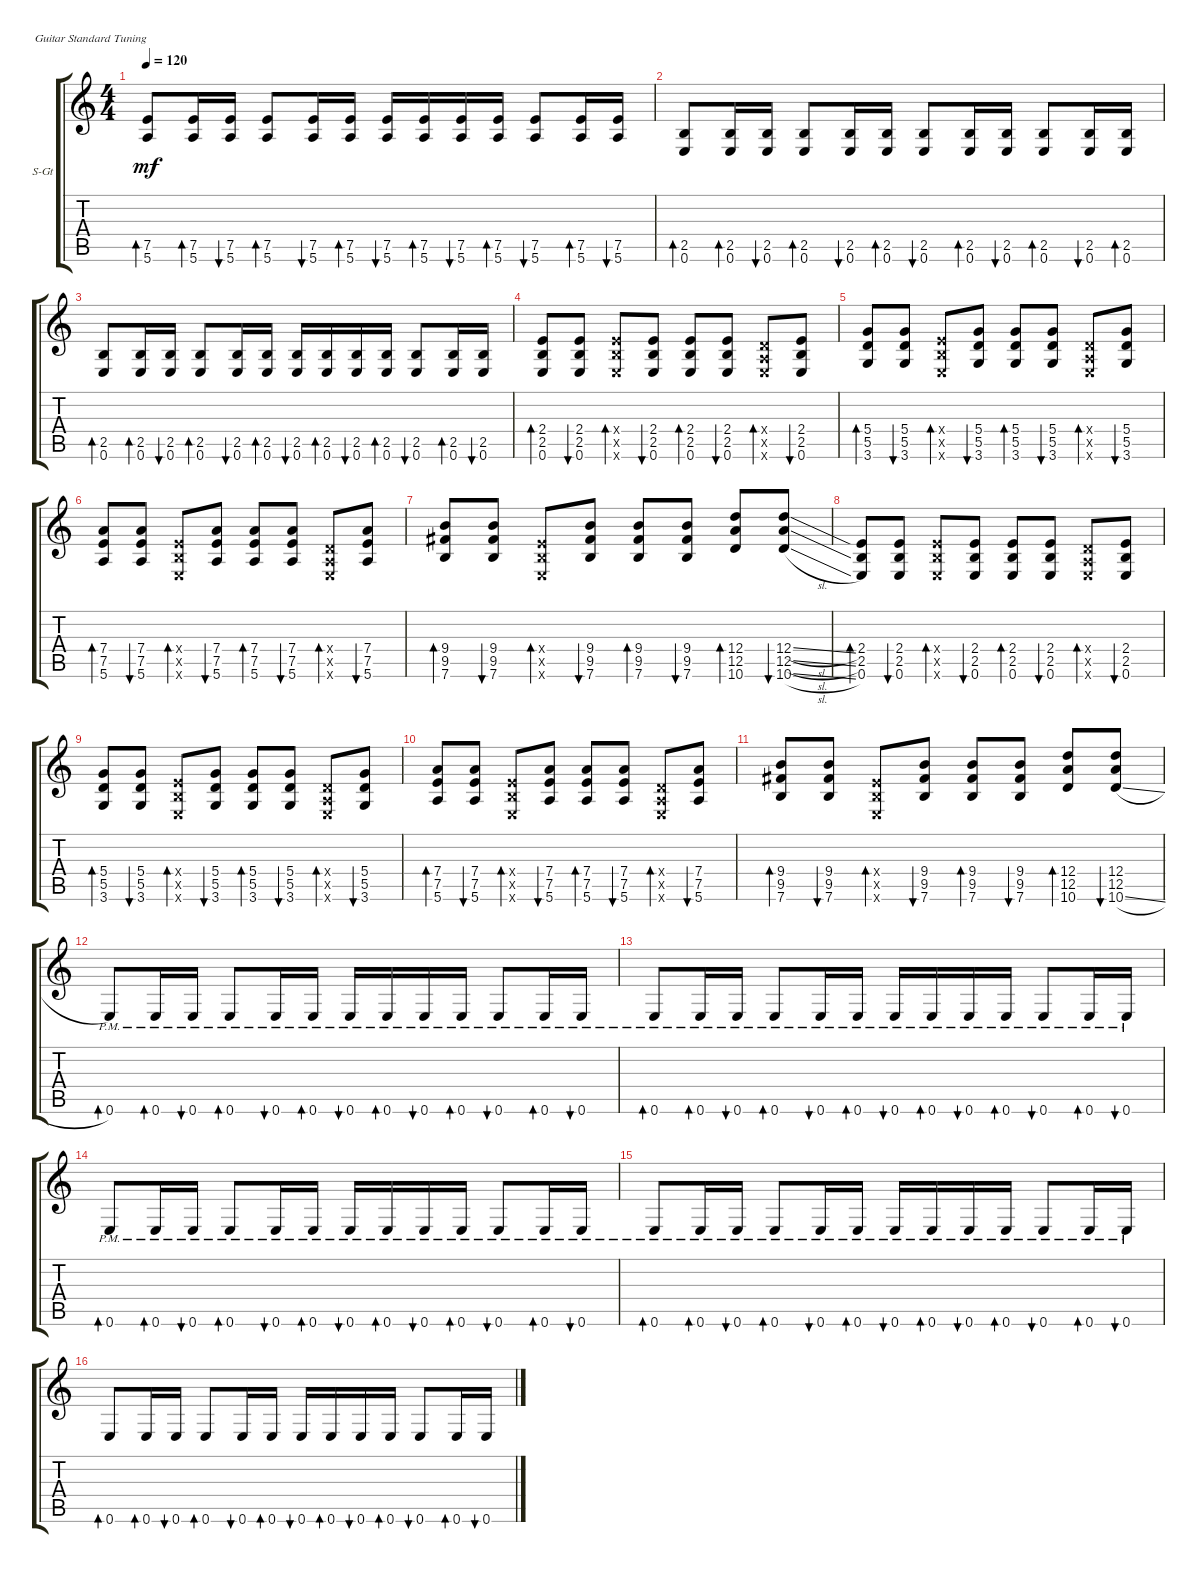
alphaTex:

\bracketExtendMode groupsimilarinstruments
\firstSystemTrackNameOrientation horizontal
\otherSystemsTrackNameOrientation horizontal
\track ("Steel Guitar" "S-Gt") {instrument acousticguitarsteel}
\staff {score tabs}
\tuning (E4 B3 G3 D3 A2 E2)
\ts (4 4)
\tempo 120
\clef g2
\ks c
(7.5 5.6).8{bd 30 dy mf} (7.5 5.6).16{bd 30} (7.5 5.6).16{bu 30} (7.5 5.6).8{bd 30} (7.5 5.6).16{bu 30} (7.5 5.6).16{bd 30} (7.5 5.6).16{bu 30} (7.5 5.6).16{bd 30} (7.5 5.6).16{bu 30} (7.5 5.6).16{bd 30} (7.5 5.6).8{bu 30} (7.5 5.6).16{bd 30} (7.5 5.6).16{bu 30} |
(2.5 0.6).8{bd 30} (2.5 0.6).16{bd 30} (2.5 0.6).16{bu 30} (2.5 0.6).8{bd 30} (2.5 0.6).16{bu 30} (2.5 0.6).16{bd 30} (2.5 0.6).8{bu 30} (2.5 0.6).16{bd 30} (2.5 0.6).16{bu 30} (2.5 0.6).8{bd 30} (2.5 0.6).16{bu 30} (2.5 0.6).16{bd 30} |
(2.5 0.6).8{bd 30} (2.5 0.6).16{bd 30} (2.5 0.6).16{bu 30} (2.5 0.6).8{bd 30} (2.5 0.6).16{bu 30} (2.5 0.6).16{bd 30} (2.5 0.6).16{bu 30} (2.5 0.6).16{bd 30} (2.5 0.6).16{bu 30} (2.5 0.6).16{bd 30} (2.5 0.6).8{bu 30} (2.5 0.6).16{bd 30} (2.5 0.6).16{bu 30} |
(2.4 2.5 0.6).8{bd 30} (2.4 2.5 0.6).8{bu 30} (2.4{x} 2.5{x} 0.6{x}).8{bd 30} (2.4 2.5 0.6).8{bu 30} (2.4 2.5 0.6).8{bd 30} (2.4 2.5 0.6).8{bu 30} (0.4{x} 0.5{x} 0.6{x}).8{bd 30} (2.4 2.5 0.6).8{bu 30} |
(5.4 5.5 3.6).8{bd 30} (5.4 5.5 3.6).8{bu 30} (2.4{x} 2.5{x} 0.6{x}).8{bd 30} (5.4 5.5 3.6).8{bu 30} (5.4 5.5 3.6).8{bd 30} (5.4 5.5 3.6).8{bu 30} (0.4{x} 0.5{x} 0.6{x}).8{bd 30} (5.4 5.5 3.6).8{bu 30} |
(7.4 7.5 5.6).8{bd 30} (7.4 7.5 5.6).8{bu 30} (2.4{x} 2.5{x} 0.6{x}).8{bd 30} (7.4 7.5 5.6).8{bu 30} (7.4 7.5 5.6).8{bd 30} (7.4 7.5 5.6).8{bu 30} (0.4{x} 0.5{x} 0.6{x}).8{bd 30} (7.4 7.5 5.6).8{bu 30} |
(9.4 9.5 7.6).8{bd 30} (9.4 9.5 7.6).8{bu 30} (2.4{x} 2.5{x} 0.6{x}).8{bd 30} (9.4 9.5 7.6).8{bu 30} (9.4 9.5 7.6).8{bd 30} (9.4 9.5 7.6).8{bu 30} (12.4 12.5 10.6).8{bd 30} (12.4{sl} 12.5{sl} 10.6{sl}).8{bu 30} |
(2.4 2.5 0.6).8{bd 30} (2.4 2.5 0.6).8{bu 30} (2.4{x} 2.5{x} 0.6{x}).8{bd 30} (2.4 2.5 0.6).8{bu 30} (2.4 2.5 0.6).8{bd 30} (2.4 2.5 0.6).8{bu 30} (0.4{x} 0.5{x} 0.6{x}).8{bd 30} (2.4 2.5 0.6).8{bu 30} |
(5.4 5.5 3.6).8{bd 30} (5.4 5.5 3.6).8{bu 30} (2.4{x} 2.5{x} 0.6{x}).8{bd 30} (5.4 5.5 3.6).8{bu 30} (5.4 5.5 3.6).8{bd 30} (5.4 5.5 3.6).8{bu 30} (0.4{x} 0.5{x} 0.6{x}).8{bd 30} (5.4 5.5 3.6).8{bu 30} |
(7.4 7.5 5.6).8{bd 30} (7.4 7.5 5.6).8{bu 30} (2.4{x} 2.5{x} 0.6{x}).8{bd 30} (7.4 7.5 5.6).8{bu 30} (7.4 7.5 5.6).8{bd 30} (7.4 7.5 5.6).8{bu 30} (0.4{x} 0.5{x} 0.6{x}).8{bd 30} (7.4 7.5 5.6).8{bu 30} |
(9.4 9.5 7.6).8{bd 30} (9.4 9.5 7.6).8{bu 30} (2.4{x} 2.5{x} 0.6{x}).8{bd 30} (9.4 9.5 7.6).8{bu 30} (9.4 9.5 7.6).8{bd 30} (9.4 9.5 7.6).8{bu 30} (12.4 12.5 10.6).8{bd 30} (12.4 12.5 10.6{sl}).8{bu 30} |
0.6{pm}.8{bd 30} 0.6{pm}.16{bd 30} 0.6{pm}.16{bu 30} 0.6{pm}.8{bd 30} 0.6{pm}.16{bu 30} 0.6{pm}.16{bd 30} 0.6{pm}.16{bu 30} 0.6{pm}.16{bd 30} 0.6{pm}.16{bu 30} 0.6{pm}.16{bd 30} 0.6{pm}.8{bu 30} 0.6{pm}.16{bd 30} 0.6{pm}.16{bu 30} |
0.6{pm}.8{bd 30} 0.6{pm}.16{bd 30} 0.6{pm}.16{bu 30} 0.6{pm}.8{bd 30} 0.6{pm}.16{bu 30} 0.6{pm}.16{bd 30} 0.6{pm}.16{bu 30} 0.6{pm}.16{bd 30} 0.6{pm}.16{bu 30} 0.6{pm}.16{bd 30} 0.6{pm}.8{bu 30} 0.6{pm}.16{bd 30} 0.6{pm}.16{bu 30} |
0.6{pm}.8{bd 30} 0.6{pm}.16{bd 30} 0.6{pm}.16{bu 30} 0.6{pm}.8{bd 30} 0.6{pm}.16{bu 30} 0.6{pm}.16{bd 30} 0.6{pm}.16{bu 30} 0.6{pm}.16{bd 30} 0.6{pm}.16{bu 30} 0.6{pm}.16{bd 30} 0.6{pm}.8{bu 30} 0.6{pm}.16{bd 30} 0.6{pm}.16{bu 30} |
0.6{pm}.8{bd 30} 0.6{pm}.16{bd 30} 0.6{pm}.16{bu 30} 0.6{pm}.8{bd 30} 0.6{pm}.16{bu 30} 0.6{pm}.16{bd 30} 0.6{pm}.16{bu 30} 0.6{pm}.16{bd 30} 0.6{pm}.16{bu 30} 0.6{pm}.16{bd 30} 0.6{pm}.8{bu 30} 0.6{pm}.16{bd 30} 0.6{pm}.16{bu 30} |
0.6.8{bd 30} 0.6.16{bd 30} 0.6.16{bu 30} 0.6.8{bd 30} 0.6.16{bu 30} 0.6.16{bd 30} 0.6.16{bu 30} 0.6.16{bd 30} 0.6.16{bu 30} 0.6.16{bd 30} 0.6.8{bu 30} 0.6.16{bd 30} 0.6.16{bu 30}
